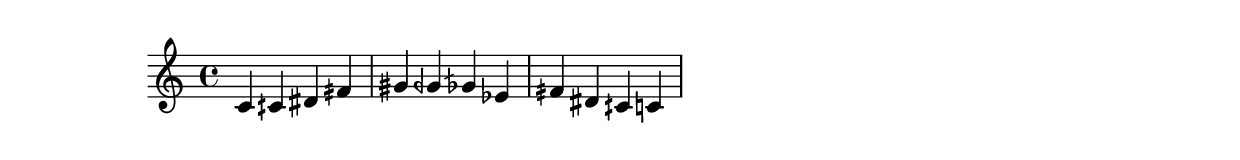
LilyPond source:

% DO NOT EDIT this file manually; it is automatically
% generated from Documentation/snippets/new
% Make any changes in Documentation/snippets/new/
% and then run scripts/auxiliar/makelsr.py
%
% This file is in the public domain.
%% Note: this file works from version 2.13.36
\version "2.14.0"

\header {
%% Translation of GIT committish: 59caa3adce63114ca7972d18f95d4aadc528ec3d
  texidoces = "
El «Makam» es un tipo de melodía de Turquía que
utiliza alteraciones microtonales de 1/9 de tono.  Consulte el
archivo de inicio @file{makam.ly} (véase el 'Manual de
aprendizaje @version{}, 4.6.3 Otras fuentes de información' para
averiguar la situación de este archivo) para ver detalles de los
nombres de las notas y las alteraciones.

"
  doctitlees = "Ejemplo de «Makam»"



%% Translation of GIT committish: 0a868be38a775ecb1ef935b079000cebbc64de40
  texidocde = "
Makam ist eine türkische Melodie, in der 1/9-Tonabstände
eingesetzt werden.  Sehen Sie sich die Initialisierungsdatei
@file{makam.ly} für weiter Information zu Tonhöhenbezeichnungen
und Alterationen an (siehe
Handbuch zum Lernen @version{}, 4.6.3 Weitere Information zu
Hinweisen, wo diese Datei gespeichert ist)."

  doctitlede = "Makam-Beispiel"

%% Translation of GIT committish: 4ab2514496ac3d88a9f3121a76f890c97cedcf4e
  texidocfr = "
Le « makam » est une forme de mélodie turque qui utilise des altérations
d'un neuvième de ton.  Consultez le fichier d'initialisation
@file{makam.ly} pour plus de détails sur les hauteurs et altérations
utilisées (voir le chapitre 4.6.3 - Autres sources d'information du
manuel d'initiation pour le localiser).

"
  doctitlefr = "Exemple de musique « Makam »"

  lsrtags = "pitches, world-music"
  texidoc = "
Makam is a type of melody from Turkey using 1/9th-tone microtonal
alterations.  Consult the initialization file @samp{ly/makam.ly} for
details of pitch names and alterations.

"
  doctitle = "Makam example"
} % begin verbatim


% Initialize makam settings
\include "makam.ly"

\relative c' {
  \set Staff.keySignature = #`((6 . ,(- KOMA)) (3 . ,BAKIYE))
  c4 cc db fk
  gbm4 gfc gfb efk
  fk4 db cc c
}
